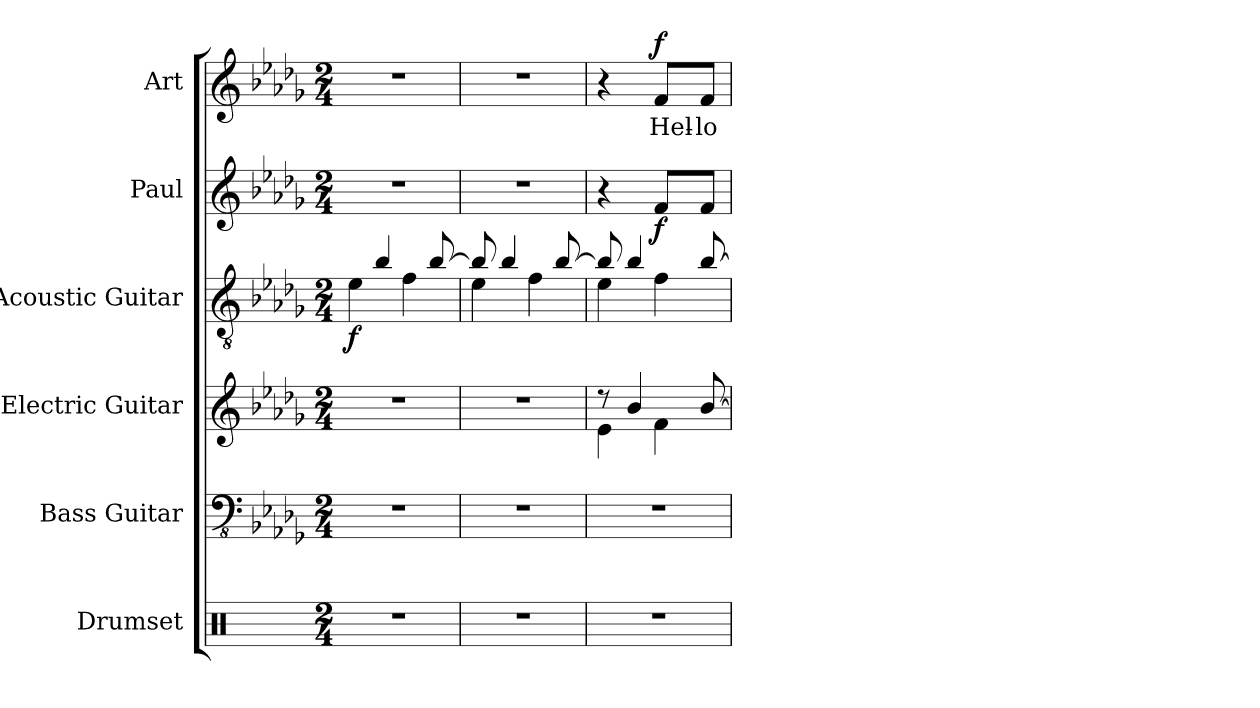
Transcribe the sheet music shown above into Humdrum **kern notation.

**kern	**kern	**kern	**kern	**dynam	**kern	**dynam	**kern	**text	**dynam
*part6	*part5	*part4	*part3	*part3	*part2	*part2	*part1	*part1	*part1
*staff6	*staff5	*staff4	*staff3	*staff3	*staff2	*staff2	*staff1	*staff1	*staff1
*I"Drumset	*I"Bass Guitar	*I"Electric Guitar	*I"Acoustic Guitar	*	*I"Paul	*	*I"Art	*	*
*I'Drs.	*I'B. Guit.	*I'El. Guit.	*I'Ac. Guit.	*	*I'Paul	*	*I'Art	*	*
*clefX	*clefFv4	*clefG2	*clefGv2	*	*clefG2	*	*clefG2	*	*
*	*	*	*	*	*ITrd1c2	*	*ITrd1c2	*	*
*k[]	*k[b-e-a-d-g-]	*k[b-e-a-d-g-]	*k[b-e-a-d-g-]	*	*k[b-e-a-d-g-c-f-]	*	*k[b-e-a-d-g-c-f-]	*	*
*M2/4	*M2/4	*M2/4	*M2/4	*	*M2/4	*	*M2/4	*	*
*MM100	*MM100	*MM100	*MM100	*	*MM100	*	*MM100	*	*
=1	=1	=1	=1	=1	=1	=1	=1	=1	=1
*	*	*	*^	*	*	*	*	*	*
!	!	!	!	!	!LO:DY:b	!	!	!	!	!
2r	2r	2r	8rdyy	4e-\	f	2r	.	2r	.	.
.	.	.	4b-/	.	.	.	.	.	.	.
.	.	.	.	4f\	.	.	.	.	.	.
.	.	.	[8b-/	.	.	.	.	.	.	.
=2	=2	=2	=2	=2	=2	=2	=2	=2	=2	=2
2r	2r	2r	8b-/]	4e-\	.	2r	.	2r	.	.
.	.	.	4b-/	.	.	.	.	.	.	.
.	.	.	.	4f\	.	.	.	.	.	.
.	.	.	[8b-/	.	.	.	.	.	.	.
=3	=3	=3	=3	=3	=3	=3	=3	=3	=3	=3
*	*	*^	*	*	*	*	*	*	*	*
2r	2r	8r	4e-\	8b-/]	4e-\	.	4r	.	4r	.	.
.	.	4b-/	.	4b-/	.	.	.	.	.	.	.
!	!	!	!	!	!	!	!	!LO:DY:b	!	!	!LO:DY:b
.	.	.	4f\	.	4f\	.	8e-/L	f	8e-/L	Hel-	f
.	.	[8b-/	.	[8b-/	.	.	8e-/J	.	8e-/J	-lo	.
*	*	*v	*v	*	*	*	*	*	*	*	*
*	*	*	*v	*v	*	*	*	*	*	*
=	=	=	=	=	=	=	=	=	=
*-	*-	*-	*-	*-	*-	*-	*-	*-	*-
